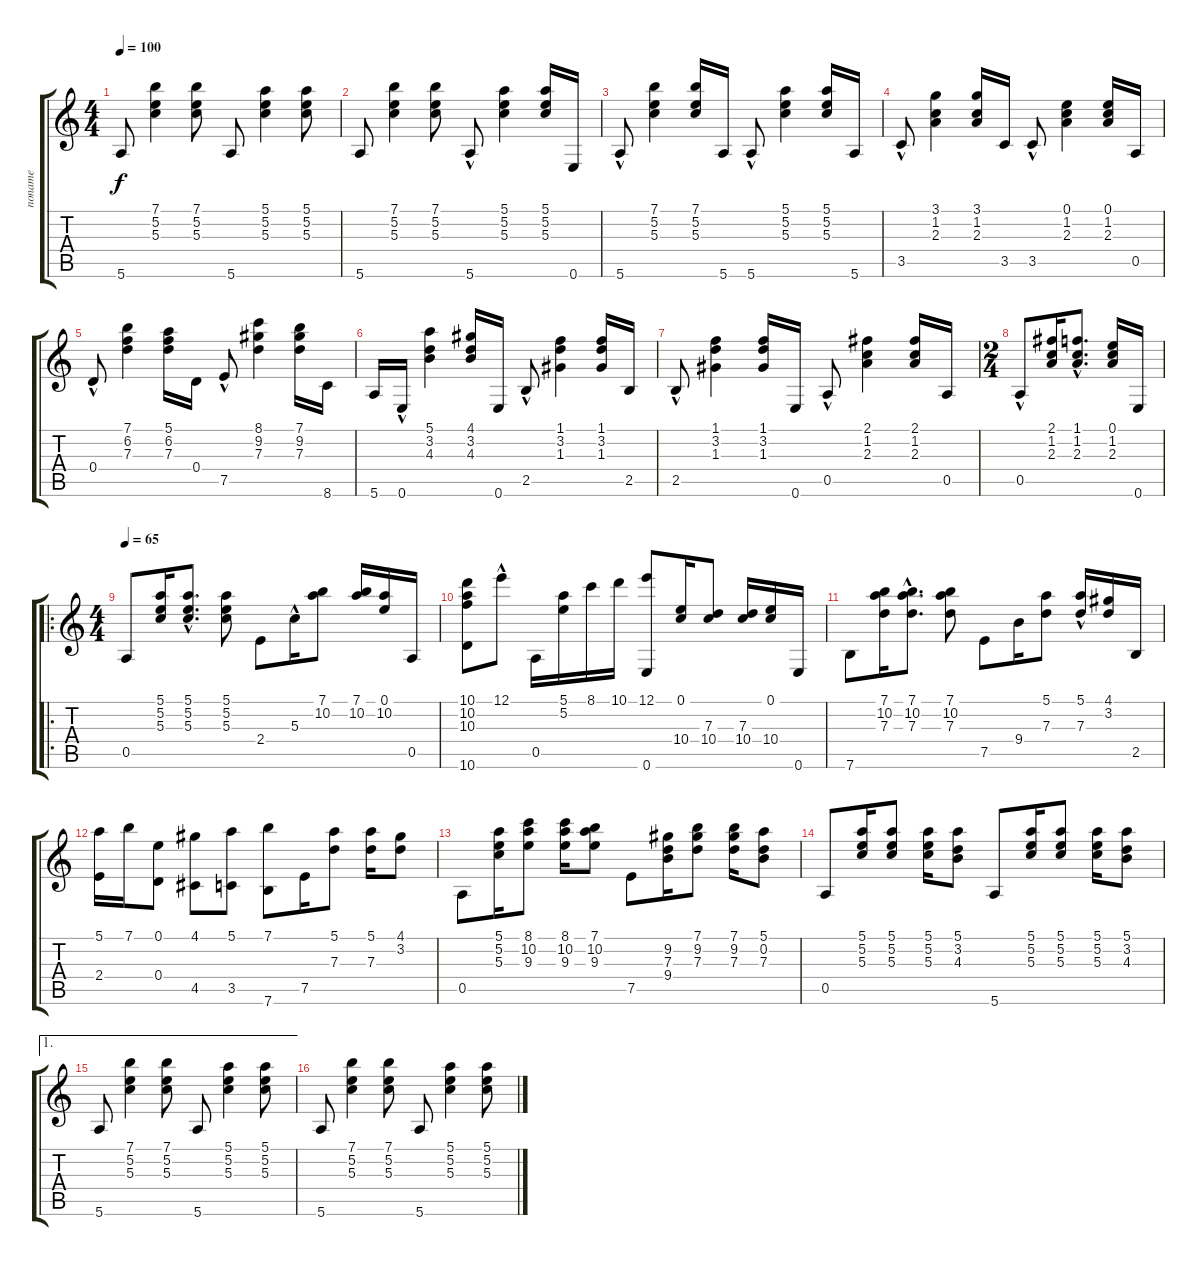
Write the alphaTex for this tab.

\track ("noname" "noname") {instrument acousticguitarnylon}
\staff {score tabs}
\tuning (E4 B3 G3 D3 A2 E2) {hide}
\ts (4 4)
\tempo 100
\tempo 65
\tempo 100
\clef g2
\ks c
5.6.8{dy f instrument acousticguitarnylon} (7.1 5.2 5.3).4 (7.1 5.2 5.3).8 5.6.8 (5.1 5.2 5.3).4 (5.1 5.2 5.3).8 |
5.6.8 (7.1 5.2 5.3).4 (7.1 5.2 5.3).8 5.6{hac}.8 (5.1 5.2 5.3).4 (5.1 5.2 5.3).16 0.6.16 |
5.6{hac}.8 (7.1 5.2 5.3).4 (7.1 5.2 5.3).16 5.6.16 5.6{hac}.8 (5.1 5.2 5.3).4 (5.1 5.2 5.3).16 5.6.16 |
3.5{hac}.8 (3.1 1.2 2.3).4 (3.1 1.2 2.3).16 3.5.16 3.5{hac}.8 (0.1 1.2 2.3).4 (0.1 1.2 2.3).16 0.5.16 |
0.4{hac}.8 (7.1 6.2 7.3).4 (5.1 6.2 7.3).16 0.4.16 7.5{hac}.8 (8.1 9.2 7.3).4 (7.1 9.2 7.3).16 8.6.16 |
5.6.16 0.6{hac}.16 (5.1 3.2 4.3).4 (4.1 3.2 4.3).16 0.6.16 2.5{hac}.8 (1.1 3.2 1.3).4 (1.1 3.2 1.3).16 2.5.16 |
2.5{hac}.8 (1.1 3.2 1.3).4 (1.1 3.2 1.3).16 0.6.16 0.5{hac}.8 (2.1 1.2 2.3).4 (2.1 1.2 2.3).16 0.5.16 |
\ts (2 4)
0.5{hac}.8 (2.1 1.2 2.3).16 (1.1{hac} 1.2{hac} 2.3{hac}).8{d} (0.1 1.2 2.3).16 0.6.16 |
\ro
\ts (4 4)
\tempo 65
0.5.8 (5.1 5.2 5.3).16 (5.1{hac} 5.2{hac} 5.3{hac}).8{d} (5.1 5.2 5.3).8 2.4.8 5.3{hac}.16 (7.1 10.2).8 (7.1 10.2).16 (0.1 10.2).16 0.5.16 |
(10.1 10.2 10.3 10.6).8 12.1{hac}.8 0.5.16 (5.1 5.2).16 8.1.16 10.1.16 (12.1 0.6).8 (0.1 10.4).16 (7.3 10.4).8 (7.3 10.4).16 (0.1 10.4).16 0.6.16 |
7.6.8 (7.1 10.2 7.3).16 (7.1{hac} 10.2{hac} 7.3{hac}).8{d} (7.1 10.2 7.3).8 7.5.8 9.4.16 (5.1 7.3).8 (5.1{hac} 7.3).16 (4.1 3.2).16 2.5.16 |
(5.1 2.4).16 7.1.16 (0.1 0.4).8 (4.1 4.5).8 (5.1 3.5).8 (7.1 7.6).8 7.5.16 (5.1 7.3).8 (5.1 7.3).16 (4.1 3.2).8 |
0.5.8 (5.1 5.2 5.3).16 (8.1 10.2 9.3).8 (8.1 10.2 9.3).16 (7.1 10.2 9.3).8 7.5.8 (9.2 7.3 9.4).16 (7.1 9.2 7.3).8 (7.1 9.2 7.3).16 (5.1 0.2 7.3).8 |
0.5.8 (5.1 5.2 5.3).16 (5.1 5.2 5.3).8 (5.1 5.2 5.3).16 (5.1 3.2 4.3).8 5.6.8 (5.1 5.2 5.3).16 (5.1 5.2 5.3).8 (5.1 5.2 5.3).16 (5.1 3.2 4.3).8 |
\ae 1
5.6.8 (7.1 5.2 5.3).4 (7.1 5.2 5.3).8 5.6.8 (5.1 5.2 5.3).4 (5.1 5.2 5.3).8 |
5.6.8 (7.1 5.2 5.3).4 (7.1 5.2 5.3).8 5.6.8 (5.1 5.2 5.3).4 (5.1 5.2 5.3).8
